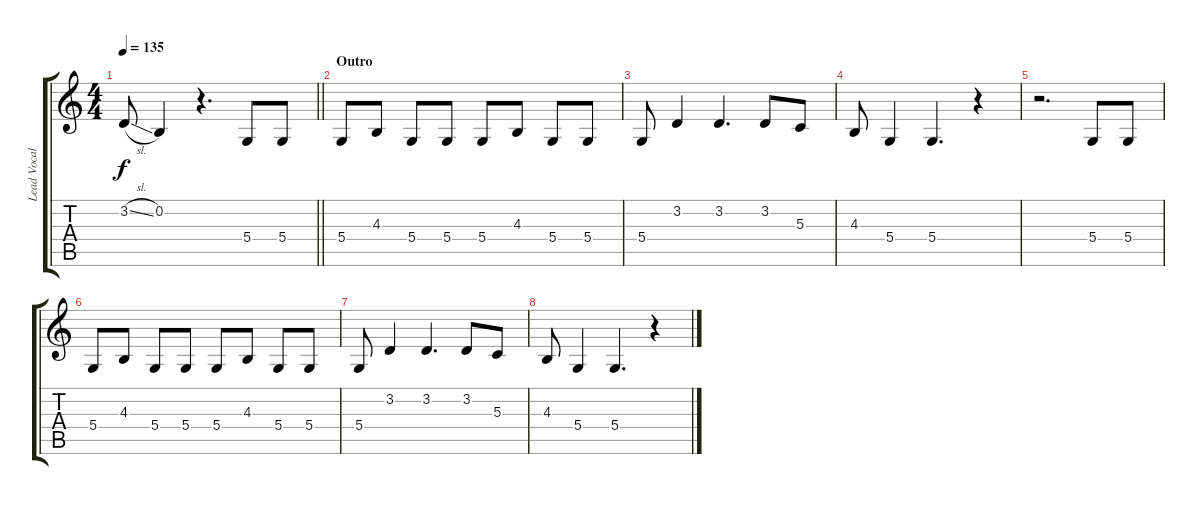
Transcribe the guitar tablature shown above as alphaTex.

\track ("Lead Vocals" "Lead Vocal") {instrument bassoon}
\staff {score tabs}
\tuning (E4 B3 G3 D3 A2 E2) {hide}
\ts (4 4)
\tempo 135
\clef g2
\barLineRight lightlight
\ks c
3.2{sl t}.8{dy f} 0.2.4 r.4{d} 5.4.8 5.4.8 |
\section ("" "Outro")
5.4.8 4.3.8 5.4.8 5.4.8 5.4.8 4.3.8 5.4.8 5.4.8 |
5.4.8 3.2.4 3.2.4{d} 3.2.8 5.3.8 |
4.3.8 5.4.4 5.4.4{d} r.4 |
r.2{d} 5.4.8 5.4.8 |
5.4.8 4.3.8 5.4.8 5.4.8 5.4.8 4.3.8 5.4.8 5.4.8 |
5.4.8 3.2.4 3.2.4{d} 3.2.8 5.3.8 |
4.3.8 5.4.4 5.4.4{d} r.4
